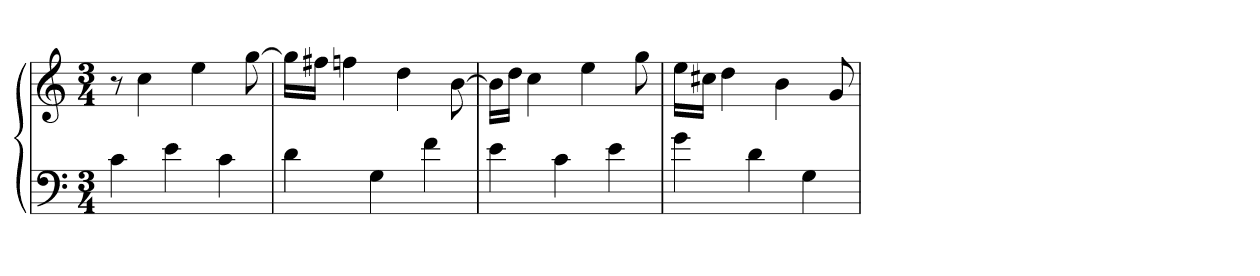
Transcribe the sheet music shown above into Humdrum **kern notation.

**kern	**kern
*part1	*part1
*staff2	*staff1
*clefF4	*clefG2
*k[]	*k[]
*M3/4	*M3/4
=	=
4c	8r
.	4cc
4e	.
.	4ee
4c	.
.	[8gg
=	=
4d	16ggLL]
.	16ff#XJJ
.	4ffn
4G	.
.	4dd
4f	.
.	[8b
=	=
4e	16bLL]
.	16ddJJ
.	4cc
4c	.
.	4ee
4e	.
.	8gg
=	=
4g	16eeLL
.	16cc#XJJ
.	4dd
4d	.
.	4b
4G	.
.	8g
=	=
*-	*-
